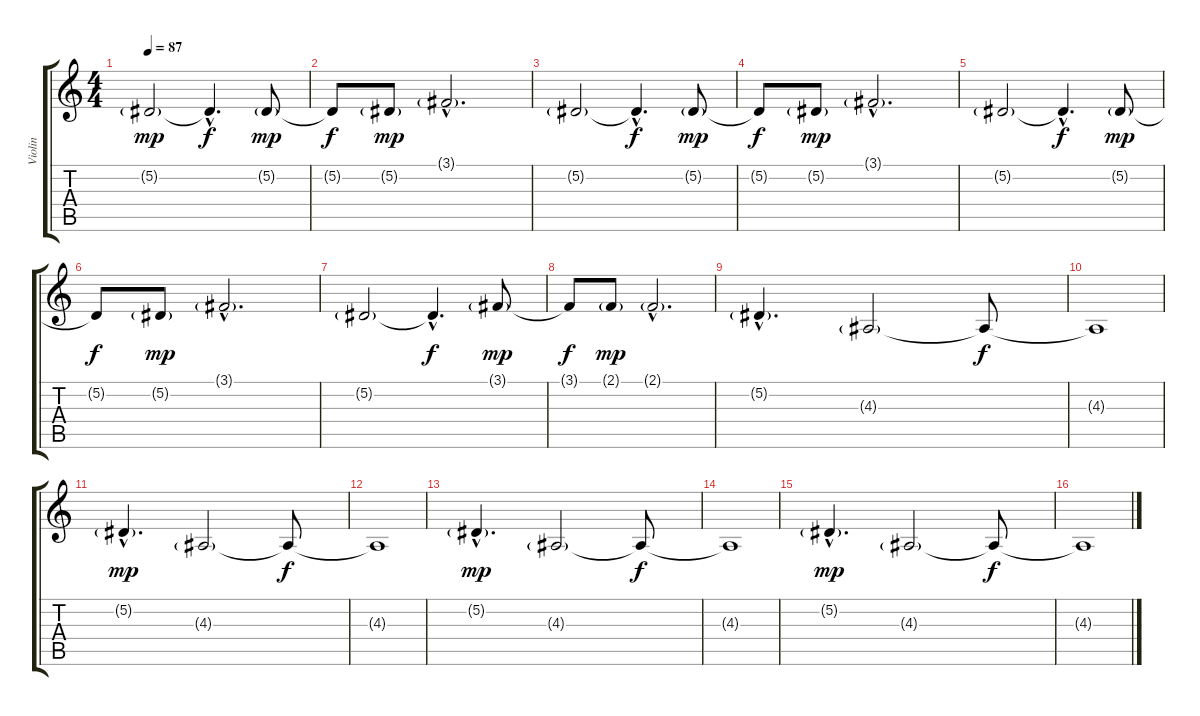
\track ("Violin" "Violin") {instrument viola}
\staff {score tabs}
\tuning (Eb4 Bb3 Gb3 Db3 Ab2 Eb2) {hide}
\ts (4 4)
\tempo 87
\clef g2
\ks c
5.2{g}.2{dy mp} 5.2{hac t}.4{d dy f} 5.2{g}.8{dy mp} |
5.2{t}.8{dy f} 5.2{g}.8{dy mp} 3.1{g hac}.2{d} |
5.2{g}.2 5.2{hac t}.4{d dy f} 5.2{g}.8{dy mp} |
5.2{t}.8{dy f} 5.2{g}.8{dy mp} 3.1{g hac}.2{d} |
5.2{g}.2 5.2{hac t}.4{d dy f} 5.2{g}.8{dy mp} |
5.2{t}.8{dy f} 5.2{g}.8{dy mp} 3.1{g hac}.2{d} |
5.2{g}.2 5.2{hac t}.4{d dy f} 3.1{g}.8{dy mp} |
3.1{t}.8{dy f} 2.1{g}.8{dy mp} 2.1{g hac}.2{d} |
5.2{g hac}.4{d} 4.3{g}.2 4.3{t}.8{dy f} |
4.3{t}.1 |
5.2{g hac}.4{d dy mp} 4.3{g}.2 4.3{t}.8{dy f} |
4.3{t}.1 |
5.2{g hac}.4{d dy mp} 4.3{g}.2 4.3{t}.8{dy f} |
4.3{t}.1 |
5.2{g hac}.4{d dy mp} 4.3{g}.2 4.3{t}.8{dy f} |
4.3{t}.1
